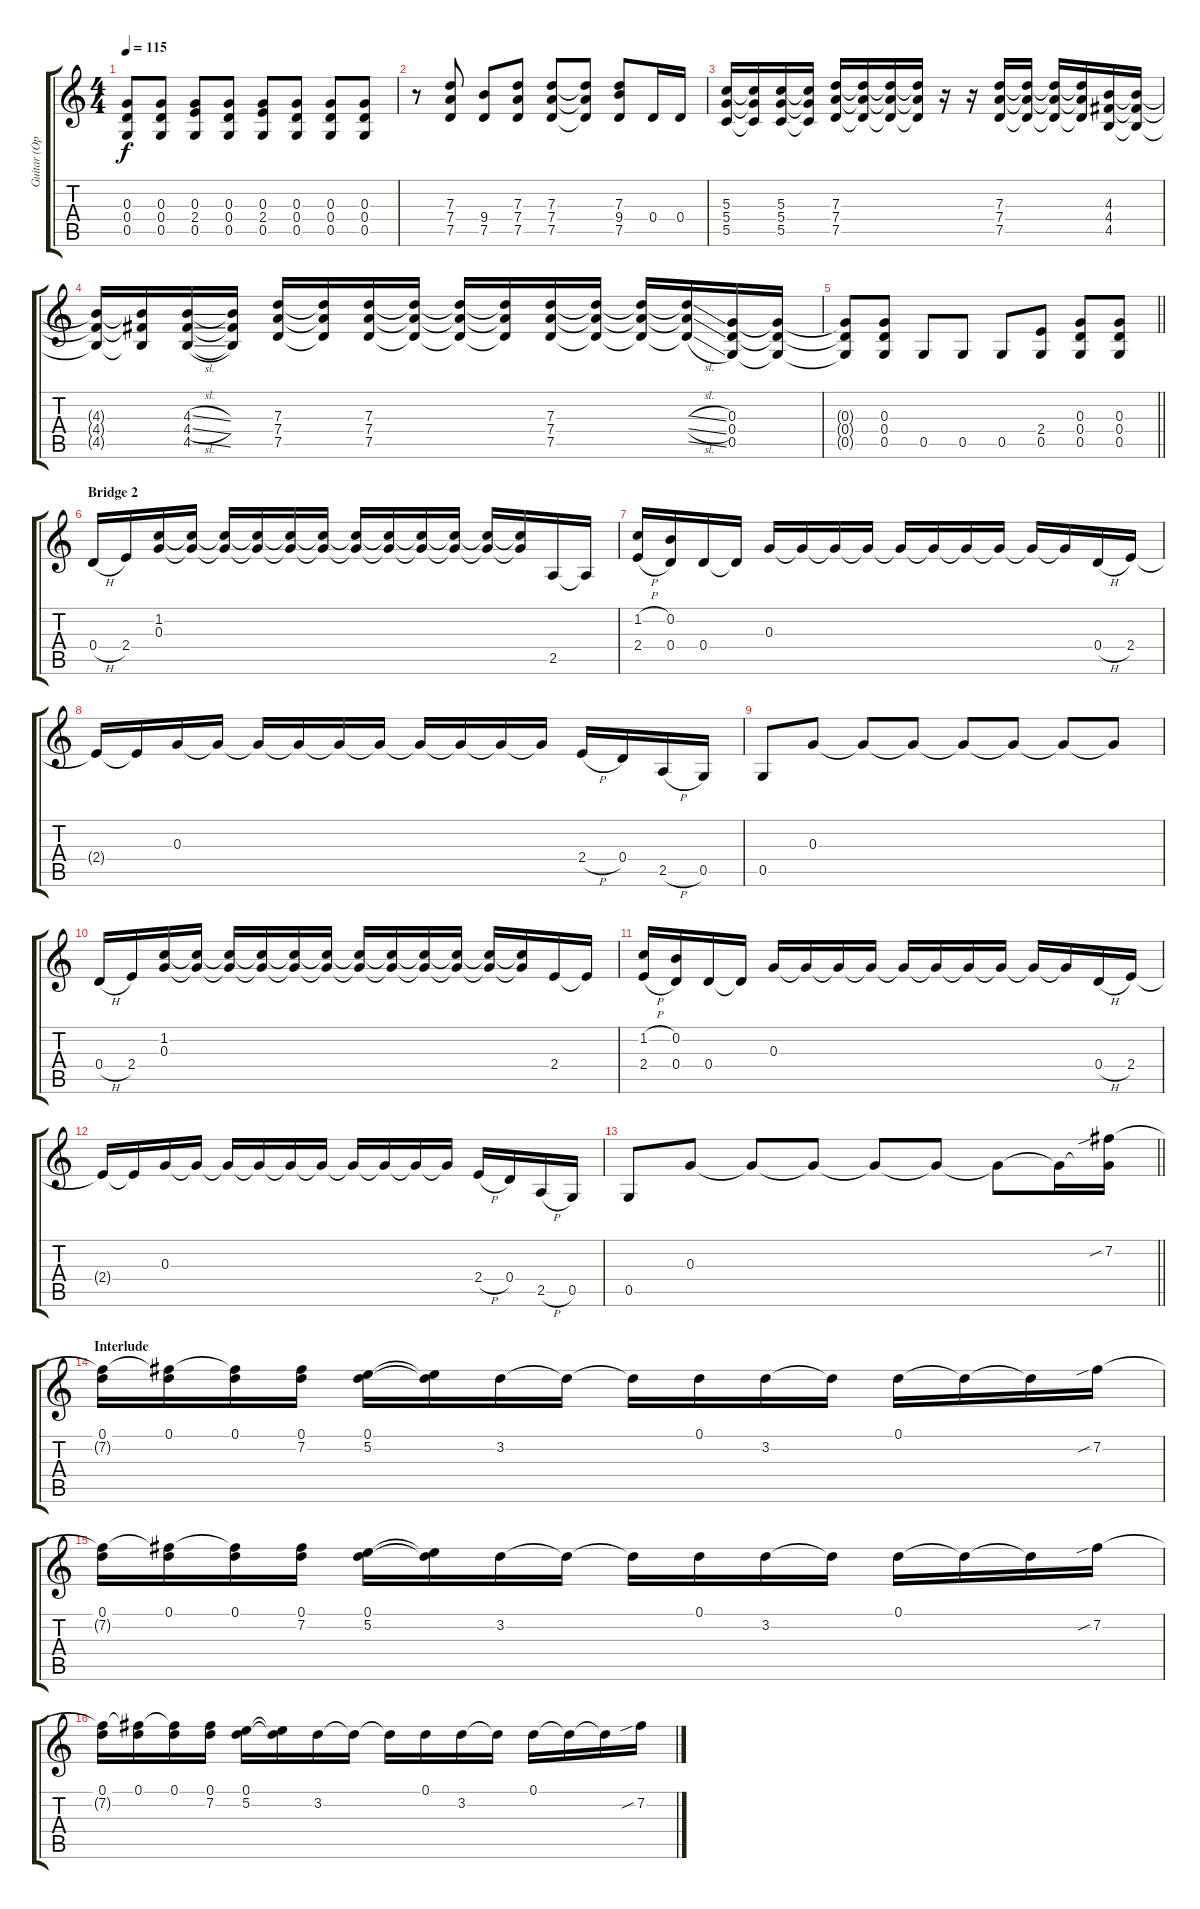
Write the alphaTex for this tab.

\track ("Guitar (Open G)" "Guitar (Op") {instrument distortionguitar}
\staff {score tabs}
\tuning (D4 B3 G3 D3 G2 D2) {hide}
\ts (4 4)
\tempo 115
\clef g2
\ks c
(0.3{t} 0.4{t} 0.5{t}).8{dy f} (0.3 0.4 0.5).8 (0.3 2.4 0.5).8 (0.3 0.4 0.5).8 (0.3 2.4 0.5).8 (0.3 0.4 0.5).8 (0.3 0.4 0.5).8 (0.3 0.4 0.5).8 |
r.8 (7.3 7.4 7.5).8 (9.4 7.5).8 (7.3 7.4 7.5).8 (7.3 7.4 7.5).8 (7.3{t} 7.4{t} 7.5{t}).8 (7.3 9.4 7.5).8 0.4.16 0.4.16 |
(5.3 5.4 5.5).16 (5.3{t} 5.4{t} 5.5{t}).16 (5.3 5.4 5.5).16 (5.3{t} 5.4{t} 5.5{t}).16 (7.3 7.4 7.5).16 (7.3{t} 7.4{t} 7.5{t}).16 (7.3{t} 7.4{t} 7.5{t}).16 (7.3{t} 7.4{t} 7.5{t}).16 r.16 r.16 (7.3 7.4 7.5).16 (7.3{t} 7.4{t} 7.5{t}).16 (7.3{t} 7.4{t} 7.5{t}).16 (7.3{t} 7.4{t} 7.5{t}).16 (4.3 4.4 4.5).16 (4.3{t} 4.4{t} 4.5{t}).16 |
(4.3{t} 4.4{t} 4.5{t}).16 (4.3{t} 4.4{t} 4.5{t}).16 (4.3{sl} 4.4{sl} 4.5{sl}).16 (4.3{t} 4.4{t} 4.5{t}).16 (7.3 7.4 7.5).16 (7.3{t} 7.4{t} 7.5{t}).16 (7.3 7.4 7.5).16 (7.3{t} 7.4{t} 7.5{t}).16 (7.3{t} 7.4{t} 7.5{t}).16 (7.3{t} 7.4{t} 7.5{t}).16 (7.3 7.4 7.5).16 (7.3{t} 7.4{t} 7.5{t}).16 (7.3{t} 7.4{t} 7.5{t}).16 (7.3{sl t} 7.4{sl t} 7.5{sl t}).16 (0.3 0.4 0.5).16 (0.3{t} 0.4{t} 0.5{t}).16 |
\barLineRight lightlight
(0.3{t} 0.4{t} 0.5{t}).8 (0.3 0.4 0.5).8 0.5.8 0.5.8 0.5.8 (2.4 0.5).8 (0.3 0.4 0.5).8 (0.3 0.4 0.5).8 |
\section ("" "Bridge 2")
0.4{h}.16 2.4.16 (1.2 0.3).16 (1.2{t} 0.3{t}).16 (1.2{t} 0.3{t}).16 (1.2{t} 0.3{t}).16 (1.2{t} 0.3{t}).16 (1.2{t} 0.3{t}).16 (1.2{t} 0.3{t}).16 (1.2{t} 0.3{t}).16 (1.2{t} 0.3{t}).16 (1.2{t} 0.3{t}).16 (1.2{t} 0.3{t}).16 (1.2{t} 0.3{t}).16 2.5.16 2.5{t}.16 |
(1.2{h} 2.4{h}).16 (0.2 0.4).16 0.4.16 0.4{t}.16 0.3.16 0.3{t}.16 0.3{t}.16 0.3{t}.16 0.3{t}.16 0.3{t}.16 0.3{t}.16 0.3{t}.16 0.3{t}.16 0.3{t}.16 0.4{h}.16 2.4.16 |
2.4{t}.16 2.4{t}.16 0.3.16 0.3{t}.16 0.3{t}.16 0.3{t}.16 0.3{t}.16 0.3{t}.16 0.3{t}.16 0.3{t}.16 0.3{t}.16 0.3{t}.16 2.4{h}.16 0.4.16 2.5{h}.16 0.5.16 |
0.5.8 0.3.8 0.3{t}.8 0.3{t}.8 0.3{t}.8 0.3{t}.8 0.3{t}.8 0.3{t}.8 |
0.4{h}.16 2.4.16 (1.2 0.3).16 (1.2{t} 0.3{t}).16 (1.2{t} 0.3{t}).16 (1.2{t} 0.3{t}).16 (1.2{t} 0.3{t}).16 (1.2{t} 0.3{t}).16 (1.2{t} 0.3{t}).16 (1.2{t} 0.3{t}).16 (1.2{t} 0.3{t}).16 (1.2{t} 0.3{t}).16 (1.2{t} 0.3{t}).16 (1.2{t} 0.3{t}).16 2.4.16 2.4{t}.16 |
(1.2{h} 2.4{h}).16 (0.2 0.4).16 0.4.16 0.4{t}.16 0.3.16 0.3{t}.16 0.3{t}.16 0.3{t}.16 0.3{t}.16 0.3{t}.16 0.3{t}.16 0.3{t}.16 0.3{t}.16 0.3{t}.16 0.4{h}.16 2.4.16 |
2.4{t}.16 2.4{t}.16 0.3.16 0.3{t}.16 0.3{t}.16 0.3{t}.16 0.3{t}.16 0.3{t}.16 0.3{t}.16 0.3{t}.16 0.3{t}.16 0.3{t}.16 2.4{h}.16 0.4.16 2.5{h}.16 0.5.16 |
\barLineRight lightlight
0.5.8 0.3.8 0.3{t}.8 0.3{t}.8 0.3{t}.8 0.3{t}.8 0.3{t}.8 0.3{t}.16 (7.2{sib} 0.3{t}).16 |
\section ("" "Interlude")
(0.1 7.2{t}).16 (0.1 7.2{t}).16 (0.1 7.2{t}).16 (0.1 7.2).16 (0.1 5.2).16 (0.1{t} 5.2{t}).16 3.2.16 3.2{t}.16 3.2{t}.16 0.1.16 3.2.16 3.2{t}.16 0.1.16 0.1{t}.16 0.1{t}.16 7.2{sib}.16 |
(0.1 7.2{t}).16 (0.1 7.2{t}).16 (0.1 7.2{t}).16 (0.1 7.2).16 (0.1 5.2).16 (0.1{t} 5.2{t}).16 3.2.16 3.2{t}.16 3.2{t}.16 0.1.16 3.2.16 3.2{t}.16 0.1.16 0.1{t}.16 0.1{t}.16 7.2{sib}.16 |
(0.1 7.2{t}).16 (0.1 7.2{t}).16 (0.1 7.2{t}).16 (0.1 7.2).16 (0.1 5.2).16 (0.1{t} 5.2{t}).16 3.2.16 3.2{t}.16 3.2{t}.16 0.1.16 3.2.16 3.2{t}.16 0.1.16 0.1{t}.16 0.1{t}.16 7.2{sib}.16
